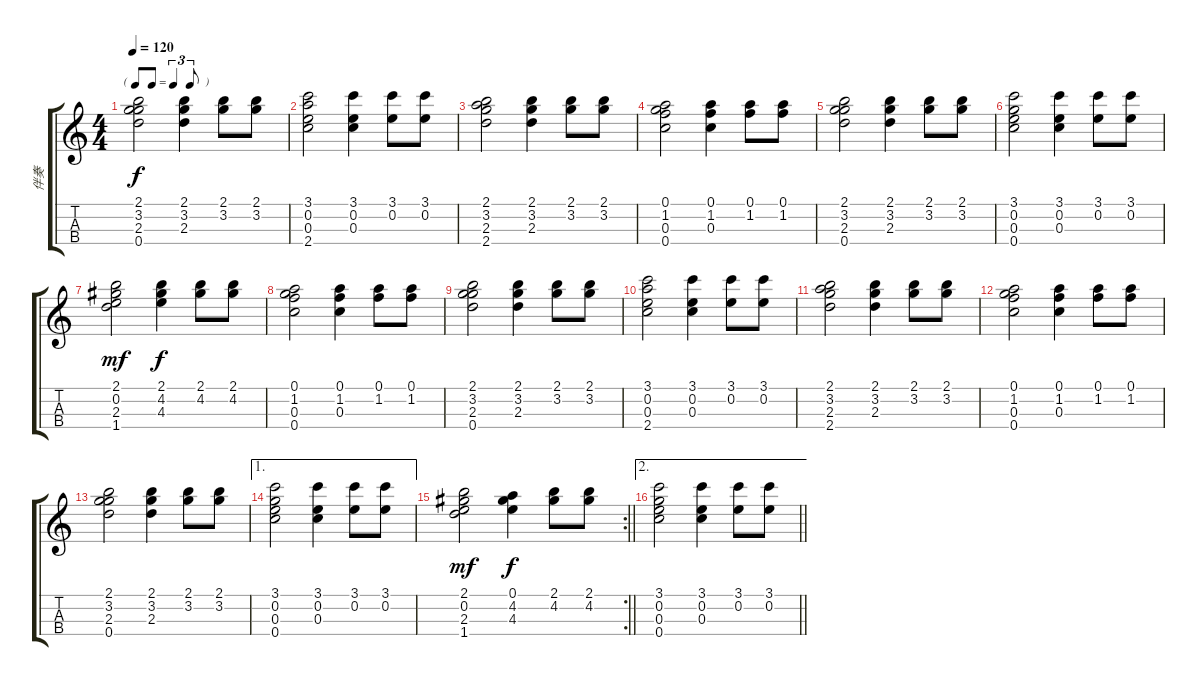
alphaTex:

\track ("伴奏" "伴奏") {instrument acousticguitarnylon}
\staff {score tabs}
\tuning (A4 E4 C4 G4) {hide}
\ts (4 4)
\tf triplet8th
\tempo 120
\clef g2
\ks c
(2.1 3.2 2.3 0.4).2{dy f} (2.1 3.2 2.3).4 (2.1 3.2).8 (2.1 3.2).8 |
(3.1 0.2 0.3 2.4).2 (3.1 0.2 0.3).4 (3.1 0.2).8 (3.1 0.2).8 |
(2.1 3.2 2.3 2.4).2 (2.1 3.2 2.3).4 (2.1 3.2).8 (2.1 3.2).8 |
(0.1 1.2 0.3 0.4).2 (0.1 1.2 0.3).4 (0.1 1.2).8 (0.1 1.2).8 |
(2.1 3.2 2.3 0.4).2 (2.1 3.2 2.3).4 (2.1 3.2).8 (2.1 3.2).8 |
(3.1 0.2 0.3 0.4).2 (3.1 0.2 0.3).4 (3.1 0.2).8 (3.1 0.2).8 |
(2.1 0.2 2.3 1.4).2{dy mf} (2.1 4.2 4.3).4{dy f} (2.1 4.2).8 (2.1 4.2).8 |
(0.1 1.2 0.3 0.4).2 (0.1 1.2 0.3).4 (0.1 1.2).8 (0.1 1.2).8 |
(2.1 3.2 2.3 0.4).2 (2.1 3.2 2.3).4 (2.1 3.2).8 (2.1 3.2).8 |
(3.1 0.2 0.3 2.4).2 (3.1 0.2 0.3).4 (3.1 0.2).8 (3.1 0.2).8 |
(2.1 3.2 2.3 2.4).2 (2.1 3.2 2.3).4 (2.1 3.2).8 (2.1 3.2).8 |
(0.1 1.2 0.3 0.4).2 (0.1 1.2 0.3).4 (0.1 1.2).8 (0.1 1.2).8 |
(2.1 3.2 2.3 0.4).2 (2.1 3.2 2.3).4 (2.1 3.2).8 (2.1 3.2).8 |
\ae 1
(3.1 0.2 0.3 0.4).2 (3.1 0.2 0.3).4 (3.1 0.2).8 (3.1 0.2).8 |
\rc 2
\barLineRight lightlight
(2.1 0.2 2.3 1.4).2{dy mf} (0.1 4.2 4.3).4{dy f} (2.1 4.2).8 (2.1 4.2).8 |
\ae 2
\barLineRight lightlight
(3.1 0.2 0.3 0.4).2 (3.1 0.2 0.3).4 (3.1 0.2).8 (3.1 0.2).8
